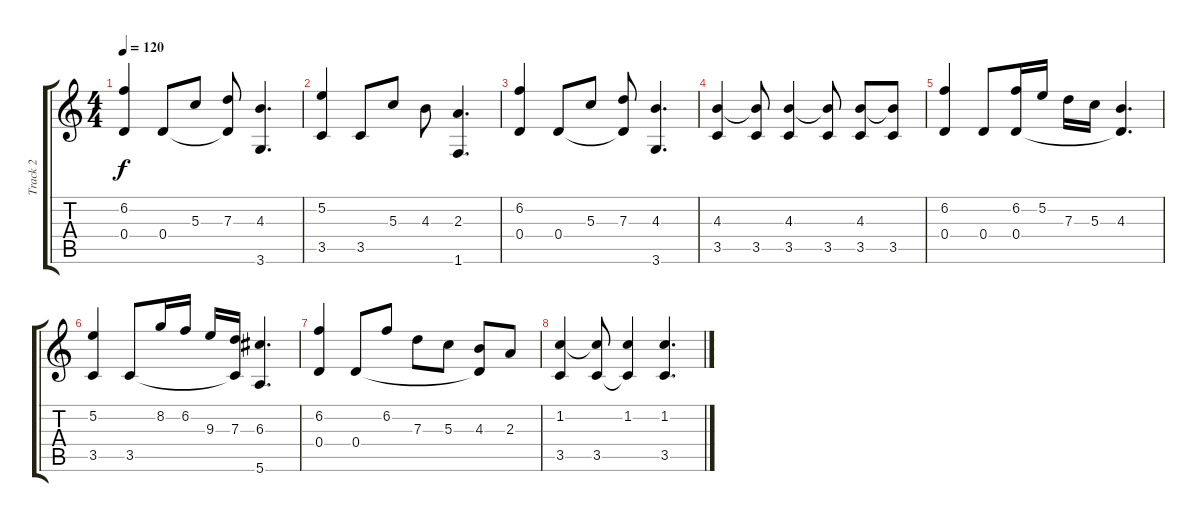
\track ("Track 2" "Track 2") {solo instrument acousticguitarsteel}
\staff {score tabs}
\tuning (E4 B3 G3 D3 A2 E2) {hide}
\ts (4 4)
\tempo 120
\clef g2
\ks c
(6.2 0.4).4{dy f instrument acousticguitarsteel} 0.4.8 5.3.8 (7.3 0.4{t}).8 (4.3 3.6).4{d} |
(5.2 3.5).4 3.5.8 5.3.8 4.3.8 (2.3 1.6).4{d} |
(6.2 0.4).4 0.4.8 5.3.8 (7.3 0.4{t}).8 (4.3 3.6).4{d} |
(4.3 3.5).4 (4.3{t} 3.5).8 (4.3 3.5).4 (4.3{t} 3.5).8 (4.3 3.5).8 (4.3{t} 3.5).8 |
(6.2 0.4).4 0.4.8 (6.2 0.4).16 5.2.16 7.3.16 5.3.16 (4.3 0.4{t}).4{d} |
(5.2 3.5).4 3.5.8 8.2.16 6.2.16 9.3.16 (7.3 3.5{t}).16 (6.3 5.6).4{d} |
(6.2 0.4).4 0.4.8 6.2.8 7.3.8 5.3.8 (4.3 0.4{t}).8 2.3.8 |
(1.2 3.5).4 (1.2{t} 3.5).8 (1.2 3.5{t}).4 (1.2 3.5).4{d}
